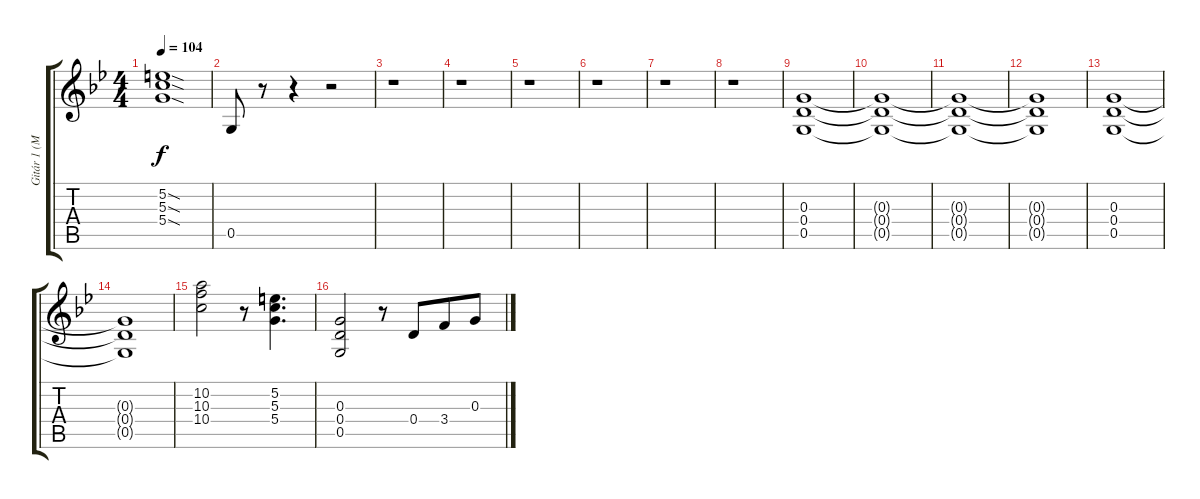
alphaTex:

\track ("Gitár 1 (Micky Moody/Mel Galley/John Syk" "Gitár 1 (M") {instrument distortionguitar}
\staff {score tabs}
\tuning (D4 B3 G3 D3 G2 D2) {hide}
\ts (4 4)
\tempo 104
\clef g2
\ks bb
(5.2{sod} 5.3{sod} 5.4{sod}).1{dy f balance 13} |
0.5.8 r.8 r.4 r.2 |
r.1 |
r.1 |
r.1 |
r.1 |
r.1 |
r.1 |
(0.3 0.4 0.5).1 |
(0.3{t} 0.4{t} 0.5{t}).1 |
(0.3{t} 0.4{t} 0.5{t}).1 |
(0.3{t} 0.4{t} 0.5{t}).1 |
(0.3 0.4 0.5).1 |
(0.3{t} 0.4{t} 0.5{t}).1 |
(10.2 10.3 10.4).2 r.8 (5.2 5.3 5.4).4{d} |
(0.3 0.4 0.5).2 r.8 0.4.8{beam merge} 3.4.8 0.3.8
